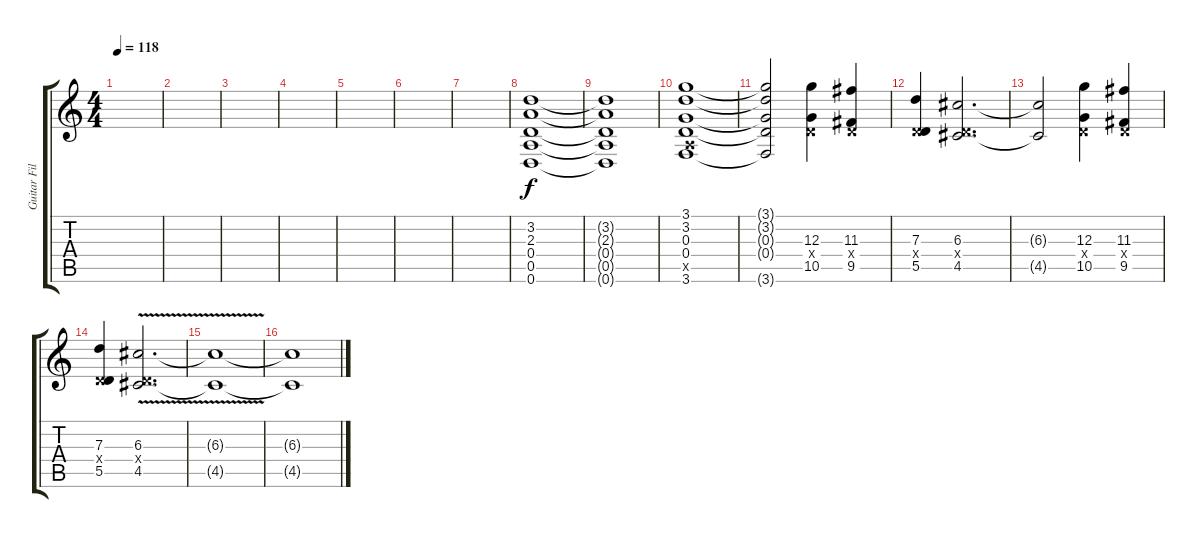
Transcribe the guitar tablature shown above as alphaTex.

\track ("Guitar Fill" "Guitar Fil") {instrument distortionguitar}
\staff {score tabs}
\tuning (E4 B3 G3 D3 A2 D2) {hide}
\ts (4 4)
\tempo 118
\clef g2
\ks c
|
|
|
|
|
|
|
(3.2 2.3 0.4 0.5 0.6).1 |
(3.2{t} 2.3{t} 0.4{t} 0.5{t} 0.6{t}).1 |
(3.1 3.2 0.3 0.4 0.5{x} 3.6).1 |
(3.1{t} 3.2{t} 0.3{t} 0.4{t} 3.6{t}).2 (12.3 0.4{x} 10.5).4 (11.3 0.4{x} 9.5).4 |
(7.3 0.4{x} 5.5).4 (6.3 0.4{x} 4.5).2{d} |
(6.3{t} 4.5{t}).2 (12.3 0.4{x} 10.5).4 (11.3 0.4{x} 9.5).4 |
(7.3 0.4{x} 5.5).4 (6.3{v} 0.4{x} 4.5{v}).2{d} |
(6.3{t} 4.5{t}).1{volume 0} |
(6.3{t} 4.5{t}).1
